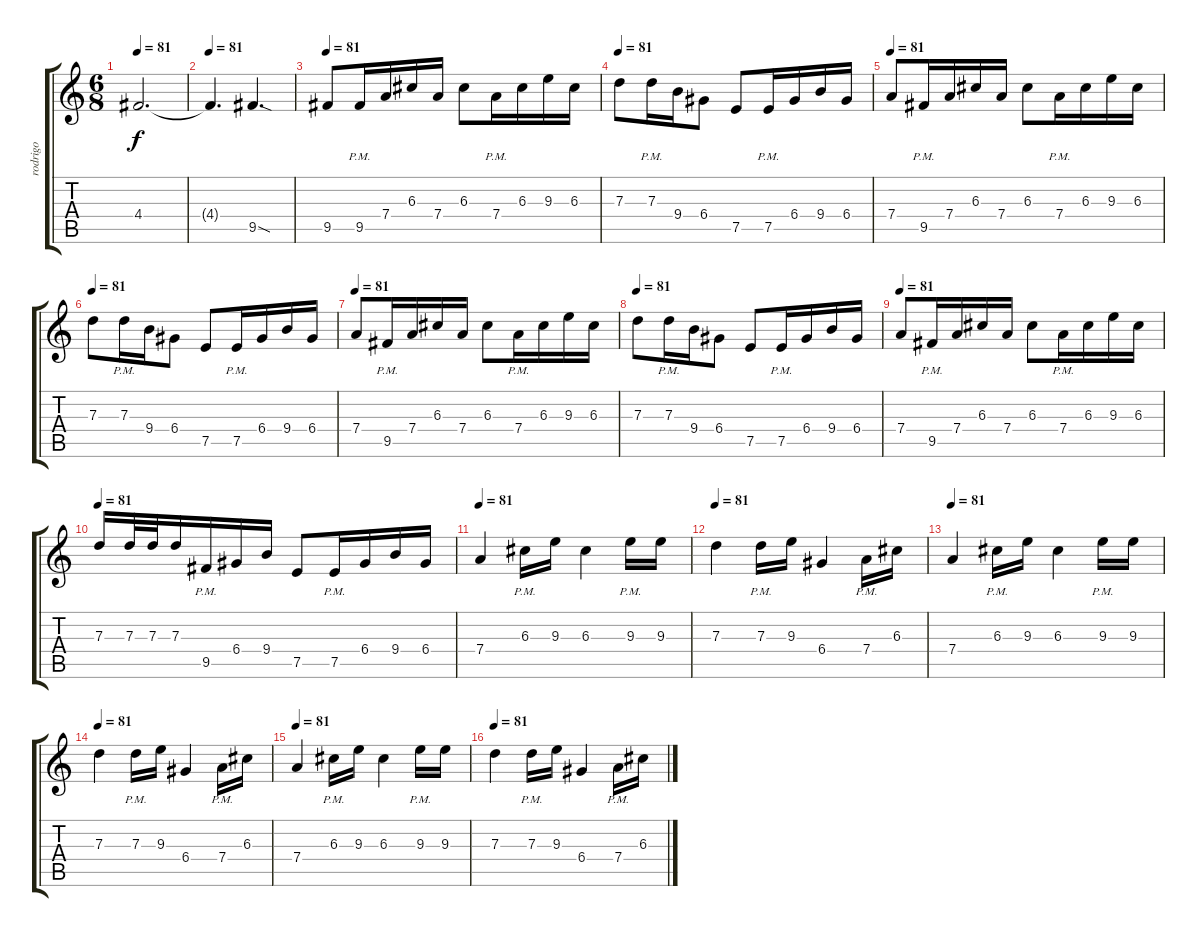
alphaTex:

\track ("rodrigo" "rodrigo") {instrument acousticguitarnylon}
\staff {score tabs}
\tuning (E4 B3 G3 D3 A2 E2) {hide}
\ts (6 8)
\tempo 81
\clef g2
\ks c
4.4.2{d dy f} |
\tempo 81
4.4{t}.4{d} 9.5{sod}.4{d} |
\tempo 81
9.5.8 9.5{pm}.16 7.4.16 6.3.16 7.4.16 6.3.8 7.4{pm}.16 6.3.16 9.3.16 6.3.16 |
\tempo 81
7.3.8 7.3{pm}.16 9.4.16 6.4.8 7.5.8 7.5{pm}.16 6.4.16 9.4.16 6.4.16 |
\tempo 81
7.4.8 9.5{pm}.16 7.4.16 6.3.16 7.4.16 6.3.8 7.4{pm}.16 6.3.16 9.3.16 6.3.16 |
\tempo 81
7.3.8 7.3{pm}.16 9.4.16 6.4.8 7.5.8 7.5{pm}.16 6.4.16 9.4.16 6.4.16 |
\tempo 81
7.4.8 9.5{pm}.16 7.4.16 6.3.16 7.4.16 6.3.8 7.4{pm}.16 6.3.16 9.3.16 6.3.16 |
\tempo 81
7.3.8 7.3{pm}.16 9.4.16 6.4.8 7.5.8 7.5{pm}.16 6.4.16 9.4.16 6.4.16 |
\tempo 81
7.4.8 9.5{pm}.16 7.4.16 6.3.16 7.4.16 6.3.8 7.4{pm}.16 6.3.16 9.3.16 6.3.16 |
\tempo 81
7.3.16 7.3.32 7.3.32 7.3.16 9.5{pm}.16 6.4.16 9.4.16 7.5.8 7.5{pm}.16 6.4.16 9.4.16 6.4.16 |
\tempo 81
7.4.4 6.3{pm}.16 9.3.16 6.3.4 9.3{pm}.16 9.3.16 |
\tempo 81
7.3.4 7.3{pm}.16 9.3.16 6.4.4 7.4{pm}.16 6.3.16 |
\tempo 81
7.4.4 6.3{pm}.16 9.3.16 6.3.4 9.3{pm}.16 9.3.16 |
\tempo 81
7.3.4 7.3{pm}.16 9.3.16 6.4.4 7.4{pm}.16 6.3.16 |
\tempo 81
7.4.4 6.3{pm}.16 9.3.16 6.3.4 9.3{pm}.16 9.3.16 |
\tempo 81
7.3.4 7.3{pm}.16 9.3.16 6.4.4 7.4{pm}.16 6.3.16
